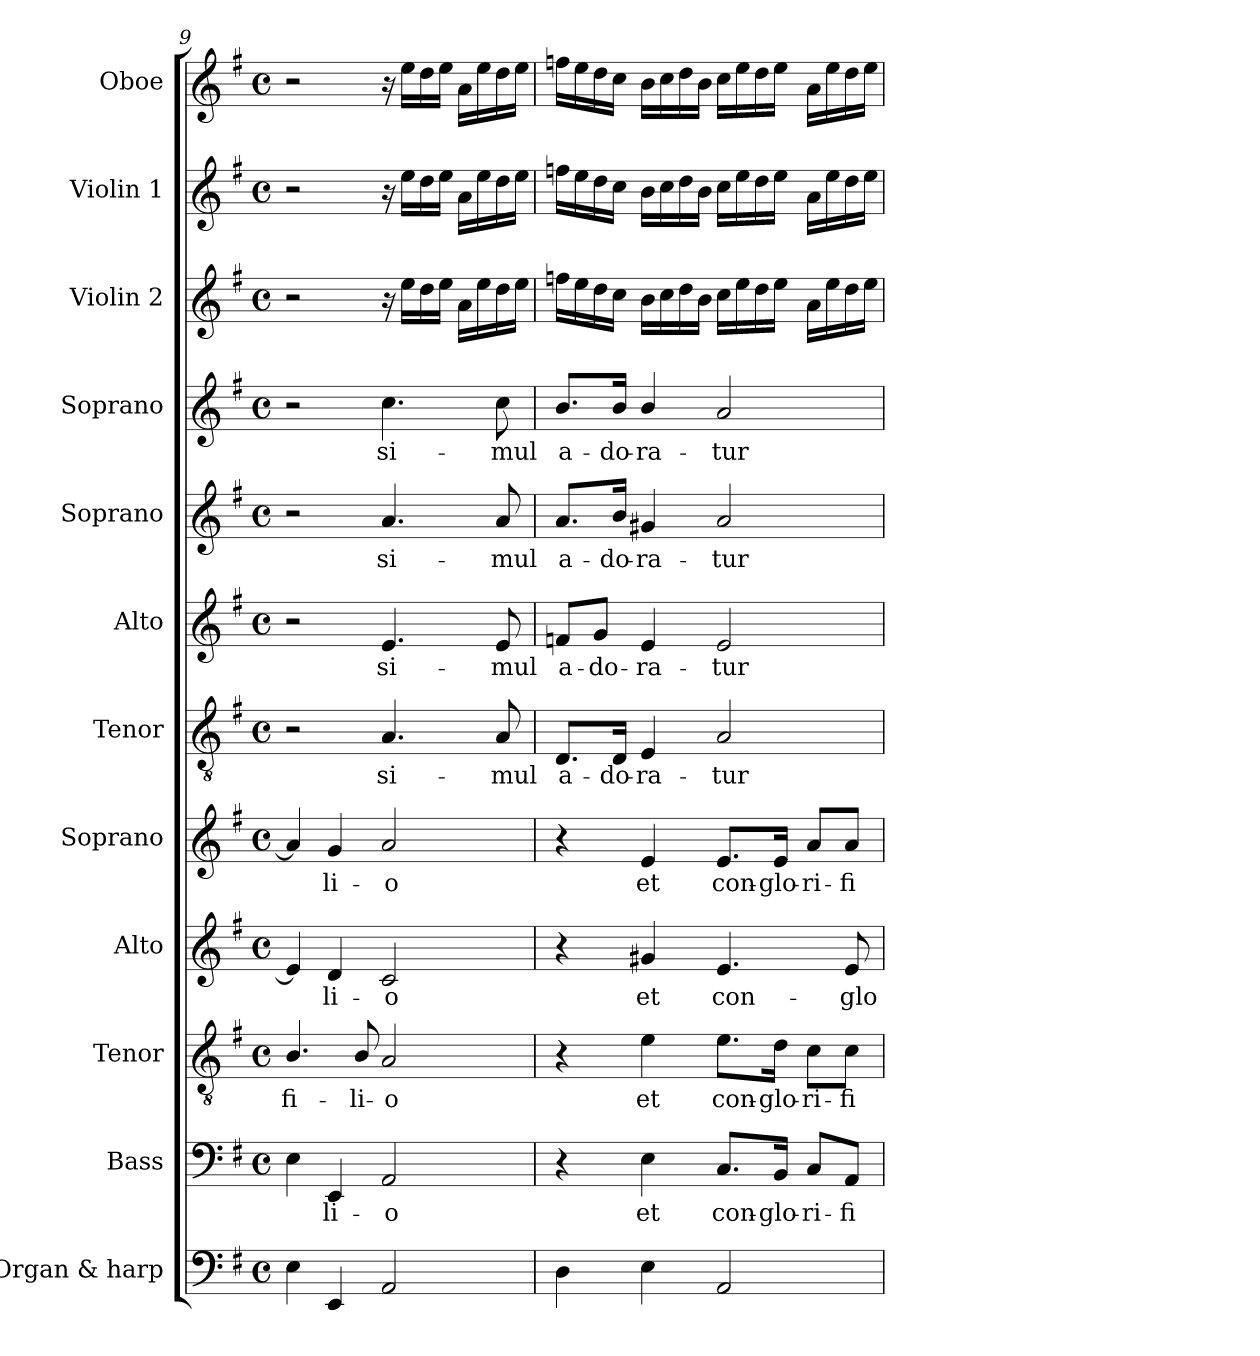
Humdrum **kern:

**kern	**kern	**text	**kern	**text	**kern	**text	**kern	**text	**kern	**text	**kern	**text	**kern	**text	**kern	**text	**kern	**kern	**kern
*part12	*part11	*part11	*part10	*part10	*part9	*part9	*part8	*part8	*part7	*part7	*part6	*part6	*part5	*part5	*part4	*part4	*part3	*part2	*part1
*staff12	*staff11	*staff11	*staff10	*staff10	*staff9	*staff9	*staff8	*staff8	*staff7	*staff7	*staff6	*staff6	*staff5	*staff5	*staff4	*staff4	*staff3	*staff2	*staff1
*I"Organ & harp	*I"Bass	*	*I"Tenor	*	*I"Alto	*	*I"Soprano	*	*I"Tenor	*	*I"Alto	*	*I"Soprano	*	*I"Soprano	*	*I"Violin 2	*I"Violin 1	*I"Oboe
*I'Org. & H.	*I'B.	*	*I'T.	*	*I'A.	*	*I'S.	*	*I'T.	*	*I'A.	*	*I'S.	*	*I'S.	*	*I'Vln. 2	*I'Vln. 1	*I'Ob.
*clefF4	*clefF4	*	*clefGv2	*	*clefG2	*	*clefG2	*	*clefGv2	*	*clefG2	*	*clefG2	*	*clefG2	*	*clefG2	*clefG2	*clefG2
*	*	*	*ITrd7c12	*	*	*	*	*	*ITrd7c12	*	*	*	*	*	*	*	*	*	*
*k[f#]	*k[f#]	*	*k[f#]	*	*k[f#]	*	*k[f#]	*	*k[f#]	*	*k[f#]	*	*k[f#]	*	*k[f#]	*	*k[f#]	*k[f#]	*k[f#]
*G:	*G:	*	*G:	*	*G:	*	*G:	*	*G:	*	*G:	*	*G:	*	*G:	*	*G:	*G:	*G:
*M4/4	*M4/4	*	*M4/4	*	*M4/4	*	*M4/4	*	*M4/4	*	*M4/4	*	*M4/4	*	*M4/4	*	*M4/4	*M4/4	*M4/4
*met(c)	*met(c)	*	*met(c)	*	*met(c)	*	*met(c)	*	*met(c)	*	*met(c)	*	*met(c)	*	*met(c)	*	*met(c)	*met(c)	*met(c)
=9	=9	=9	=9	=9	=9	=9	=9	=9	=9	=9	=9	=9	=9	=9	=9	=9	=9	=9	=9
!	!	!	!	!LO:LY:b:color=#000000	!	!	!	!	!	!	!	!	!	!	!	!	!	!	!
4Ei\	4Ei\	.	4.BBi/	fi-	4ei/]	.	4ai/]	.	2r	.	2r	.	2r	.	2r	.	2r	2r	2r
!	!	!LO:LY:b:color=#000000	!	!	!	!	!	!	!	!	!	!	!	!	!	!	!	!	!
!	!	!	!	!	!	!LO:LY:b:color=#000000	!	!	!	!	!	!	!	!	!	!	!	!	!
!	!	!	!	!	!	!	!	!LO:LY:b:color=#000000	!	!	!	!	!	!	!	!	!	!	!
4EEi/	4EEi/	-li-	.	.	4di/	-li-	4gi/	-li-	.	.	.	.	.	.	.	.	.	.	.
!	!	!	!	!LO:LY:b:color=#000000	!	!	!	!	!	!	!	!	!	!	!	!	!	!	!
.	.	.	8BBi/	-li-	.	.	.	.	.	.	.	.	.	.	.	.	.	.	.
!	!	!LO:LY:b:color=#000000	!	!	!	!	!	!	!	!	!	!	!	!	!	!	!	!	!
!	!	!	!	!LO:LY:b:color=#000000	!	!	!	!	!	!	!	!	!	!	!	!	!	!	!
!	!	!	!	!	!	!LO:LY:b:color=#000000	!	!	!	!	!	!	!	!	!	!	!	!	!
!	!	!	!	!	!	!	!	!LO:LY:b:color=#000000	!	!	!	!	!	!	!	!	!	!	!
!	!	!	!	!	!	!	!	!	!	!LO:LY:b:color=#000000	!	!	!	!	!	!	!	!	!
!	!	!	!	!	!	!	!	!	!	!	!	!LO:LY:b:color=#000000	!	!	!	!	!	!	!
!	!	!	!	!	!	!	!	!	!	!	!	!	!	!LO:LY:b:color=#000000	!	!	!	!	!
!	!	!	!	!	!	!	!	!	!	!	!	!	!	!	!	!LO:LY:b:color=#000000	!	!	!
2AAi/	2AAi/	-o	2AAi/	-o	2ci/	-o	2ai/	-o	4.AAi/	si-	4.ei/	si-	4.ai/	si-	4.cci\	si-	16r	16r	16r
.	.	.	.	.	.	.	.	.	.	.	.	.	.	.	.	.	16eei\LL	16eei\LL	16eei\LL
.	.	.	.	.	.	.	.	.	.	.	.	.	.	.	.	.	16ddi\	16ddi\	16ddi\
.	.	.	.	.	.	.	.	.	.	.	.	.	.	.	.	.	16eei\JJ	16eei\JJ	16eei\JJ
.	.	.	.	.	.	.	.	.	.	.	.	.	.	.	.	.	16ai\LL	16ai\LL	16ai\LL
.	.	.	.	.	.	.	.	.	.	.	.	.	.	.	.	.	16eei\	16eei\	16eei\
!	!	!	!	!	!	!	!	!	!	!LO:LY:b:color=#000000	!	!	!	!	!	!	!	!	!
!	!	!	!	!	!	!	!	!	!	!	!	!LO:LY:b:color=#000000	!	!	!	!	!	!	!
!	!	!	!	!	!	!	!	!	!	!	!	!	!	!LO:LY:b:color=#000000	!	!	!	!	!
!	!	!	!	!	!	!	!	!	!	!	!	!	!	!	!	!LO:LY:b:color=#000000	!	!	!
.	.	.	.	.	.	.	.	.	8AAi/	-mul	8ei/	-mul	8ai/	-mul	8cci\	-mul	16ddi\	16ddi\	16ddi\
.	.	.	.	.	.	.	.	.	.	.	.	.	.	.	.	.	16eei\JJ	16eei\JJ	16eei\JJ
=10	=10	=10	=10	=10	=10	=10	=10	=10	=10	=10	=10	=10	=10	=10	=10	=10	=10	=10	=10
!	!	!	!	!	!	!	!	!	!	!LO:LY:b:color=#000000	!	!	!	!	!	!	!	!	!
!	!	!	!	!	!	!	!	!	!	!	!	!LO:LY:b:color=#000000	!	!	!	!	!	!	!
!	!	!	!	!	!	!	!	!	!	!	!	!	!	!LO:LY:b:color=#000000	!	!	!	!	!
!	!	!	!	!	!	!	!	!	!	!	!	!	!	!	!	!LO:LY:b:color=#000000	!	!	!
4Di\	4r	.	4r	.	4r	.	4r	.	8.DDi/L	a-	8fni/L	a-	8.ai/L	a-	8.bi/L	a-	16ffni\LL	16ffni\LL	16ffni\LL
.	.	.	.	.	.	.	.	.	.	.	.	.	.	.	.	.	16eei\	16eei\	16eei\
!	!	!	!	!	!	!	!	!	!	!	!	!LO:LY:b:color=#000000	!	!	!	!	!	!	!
.	.	.	.	.	.	.	.	.	.	.	8gi/J	-do-	.	.	.	.	16ddi\	16ddi\	16ddi\
!	!	!	!	!	!	!	!	!	!	!LO:LY:b:color=#000000	!	!	!	!	!	!	!	!	!
!	!	!	!	!	!	!	!	!	!	!	!	!	!	!LO:LY:b:color=#000000	!	!	!	!	!
!	!	!	!	!	!	!	!	!	!	!	!	!	!	!	!	!LO:LY:b:color=#000000	!	!	!
.	.	.	.	.	.	.	.	.	16DDi/Jk	-do-	.	.	16bi/Jk	-do-	16bi/Jk	-do-	16cci\JJ	16cci\JJ	16cci\JJ
!	!	!LO:LY:b:color=#000000	!	!	!	!	!	!	!	!	!	!	!	!	!	!	!	!	!
!	!	!	!	!LO:LY:b:color=#000000	!	!	!	!	!	!	!	!	!	!	!	!	!	!	!
!	!	!	!	!	!	!LO:LY:b:color=#000000	!	!	!	!	!	!	!	!	!	!	!	!	!
!	!	!	!	!	!	!	!	!LO:LY:b:color=#000000	!	!	!	!	!	!	!	!	!	!	!
!	!	!	!	!	!	!	!	!	!	!LO:LY:b:color=#000000	!	!	!	!	!	!	!	!	!
!	!	!	!	!	!	!	!	!	!	!	!	!LO:LY:b:color=#000000	!	!	!	!	!	!	!
!	!	!	!	!	!	!	!	!	!	!	!	!	!	!LO:LY:b:color=#000000	!	!	!	!	!
!	!	!	!	!	!	!	!	!	!	!	!	!	!	!	!	!LO:LY:b:color=#000000	!	!	!
4Ei\	4Ei\	et	4Ei\	et	4g#Xi/	et	4ei/	et	4EEi/	-ra-	4ei/	-ra-	4g#Xi/	-ra-	4bi/	-ra-	16bi\LL	16bi\LL	16bi\LL
.	.	.	.	.	.	.	.	.	.	.	.	.	.	.	.	.	16cci\	16cci\	16cci\
.	.	.	.	.	.	.	.	.	.	.	.	.	.	.	.	.	16ddi\	16ddi\	16ddi\
.	.	.	.	.	.	.	.	.	.	.	.	.	.	.	.	.	16bi\JJ	16bi\JJ	16bi\JJ
!	!	!LO:LY:b:color=#000000	!	!	!	!	!	!	!	!	!	!	!	!	!	!	!	!	!
!	!	!	!	!LO:LY:b:color=#000000	!	!	!	!	!	!	!	!	!	!	!	!	!	!	!
!	!	!	!	!	!	!LO:LY:b:color=#000000	!	!	!	!	!	!	!	!	!	!	!	!	!
!	!	!	!	!	!	!	!	!LO:LY:b:color=#000000	!	!	!	!	!	!	!	!	!	!	!
!	!	!	!	!	!	!	!	!	!	!LO:LY:b:color=#000000	!	!	!	!	!	!	!	!	!
!	!	!	!	!	!	!	!	!	!	!	!	!LO:LY:b:color=#000000	!	!	!	!	!	!	!
!	!	!	!	!	!	!	!	!	!	!	!	!	!	!LO:LY:b:color=#000000	!	!	!	!	!
!	!	!	!	!	!	!	!	!	!	!	!	!	!	!	!	!LO:LY:b:color=#000000	!	!	!
2AAi/	8.Ci/L	con-	8.Ei\L	con-	4.ei/	con-	8.ei/L	con-	2AAi/	-tur	2ei/	-tur	2ai/	-tur	2ai/	-tur	16cci\LL	16cci\LL	16cci\LL
.	.	.	.	.	.	.	.	.	.	.	.	.	.	.	.	.	16eei\	16eei\	16eei\
.	.	.	.	.	.	.	.	.	.	.	.	.	.	.	.	.	16ddi\	16ddi\	16ddi\
!	!	!LO:LY:b:color=#000000	!	!	!	!	!	!	!	!	!	!	!	!	!	!	!	!	!
!	!	!	!	!LO:LY:b:color=#000000	!	!	!	!	!	!	!	!	!	!	!	!	!	!	!
!	!	!	!	!	!	!	!	!LO:LY:b:color=#000000	!	!	!	!	!	!	!	!	!	!	!
.	16BBi/Jk	-glo-	16Di\Jk	-glo-	.	.	16ei/Jk	-glo-	.	.	.	.	.	.	.	.	16eei\JJ	16eei\JJ	16eei\JJ
!	!	!LO:LY:b:color=#000000	!	!	!	!	!	!	!	!	!	!	!	!	!	!	!	!	!
!	!	!	!	!LO:LY:b:color=#000000	!	!	!	!	!	!	!	!	!	!	!	!	!	!	!
!	!	!	!	!	!	!	!	!LO:LY:b:color=#000000	!	!	!	!	!	!	!	!	!	!	!
.	8Ci/L	-ri-	8Ci\L	-ri-	.	.	8ai/L	-ri-	.	.	.	.	.	.	.	.	16ai\LL	16ai\LL	16ai\LL
.	.	.	.	.	.	.	.	.	.	.	.	.	.	.	.	.	16eei\	16eei\	16eei\
!	!	!LO:LY:b:color=#000000	!	!	!	!	!	!	!	!	!	!	!	!	!	!	!	!	!
!	!	!	!	!LO:LY:b:color=#000000	!	!	!	!	!	!	!	!	!	!	!	!	!	!	!
!	!	!	!	!	!	!LO:LY:b:color=#000000	!	!	!	!	!	!	!	!	!	!	!	!	!
!	!	!	!	!	!	!	!	!LO:LY:b:color=#000000	!	!	!	!	!	!	!	!	!	!	!
.	8AAi/J	-fi-	8Ci\J	-fi-	8ei/	-glo-	8ai/J	-fi-	.	.	.	.	.	.	.	.	16ddi\	16ddi\	16ddi\
.	.	.	.	.	.	.	.	.	.	.	.	.	.	.	.	.	16eei\JJ	16eei\JJ	16eei\JJ
=	=	=	=	=	=	=	=	=	=	=	=	=	=	=	=	=	=	=	=
*-	*-	*-	*-	*-	*-	*-	*-	*-	*-	*-	*-	*-	*-	*-	*-	*-	*-	*-	*-
